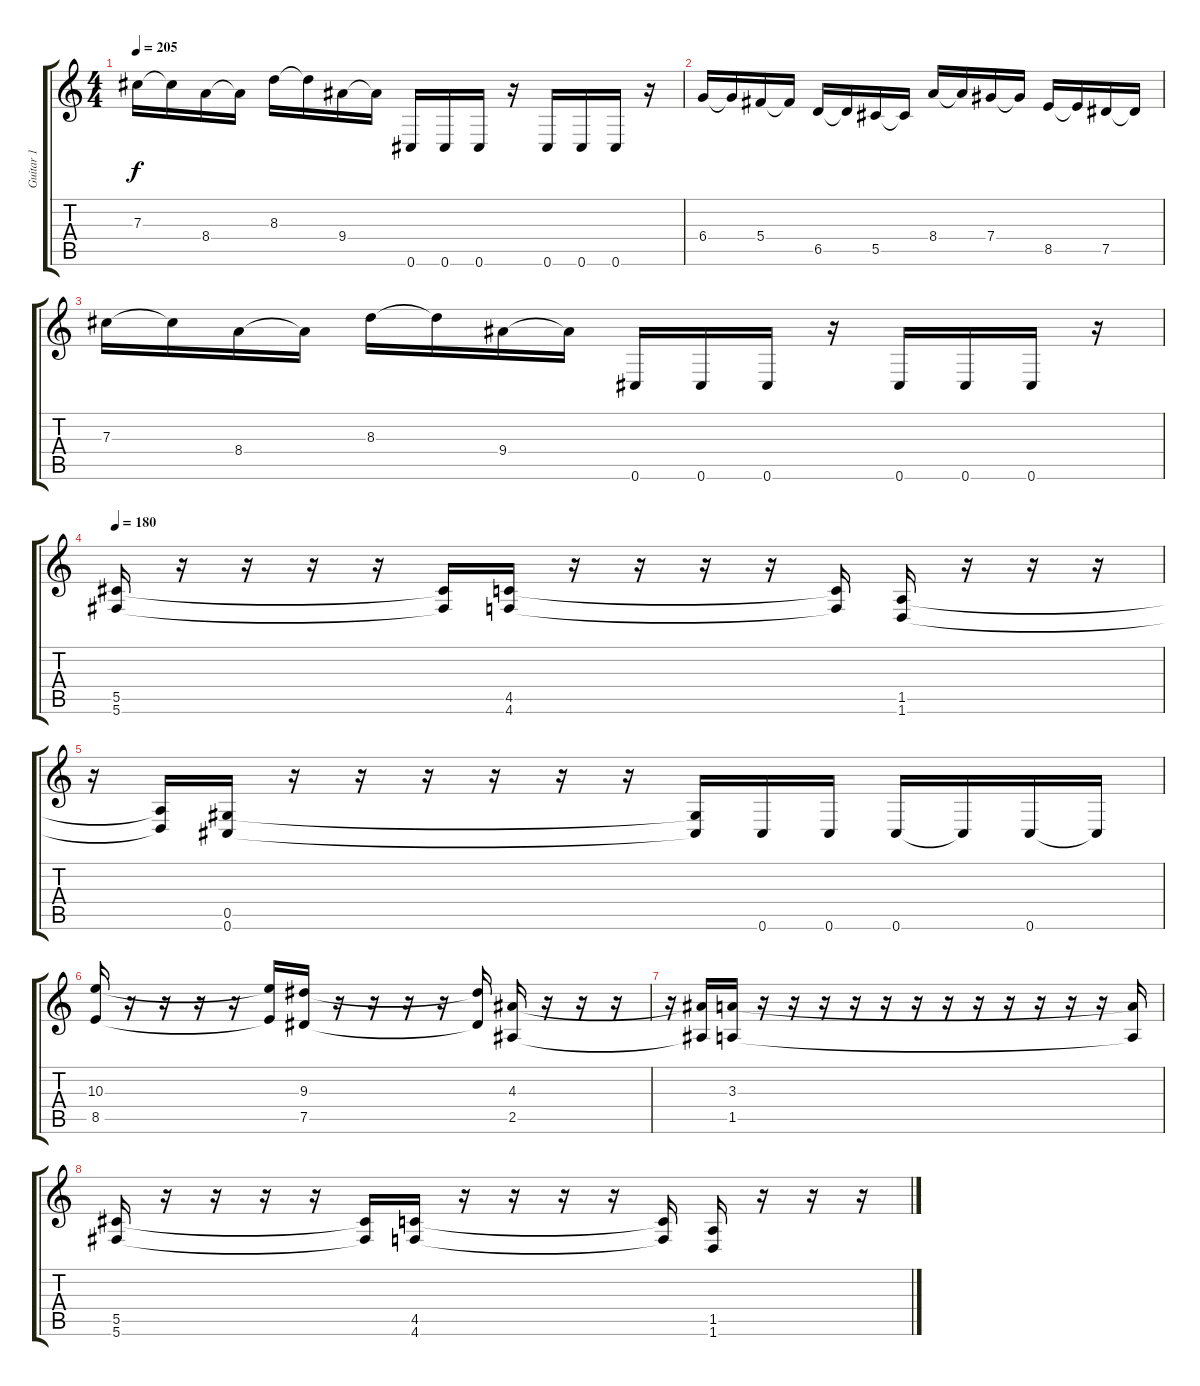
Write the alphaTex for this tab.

\track ("Guitar 1" "Guitar 1") {instrument distortionguitar}
\staff {score tabs}
\tuning (Eb4 Bb3 Gb3 Db3 Ab2 Db2) {hide}
\ts (4 4)
\tempo 205
\clef g2
\ks c
7.3.16{dy f} 7.3{t}.16 8.4.16 8.4{t}.16 8.3.16 8.3{t}.16 9.4.16 9.4{t}.16 0.6.16 0.6.16 0.6.16 r.16 0.6.16 0.6.16 0.6.16 r.16 |
6.4.16 6.4{t}.16 5.4.16 5.4{t}.16 6.5.16 6.5{t}.16 5.5.16 5.5{t}.16 8.4.16 8.4{t}.16 7.4.16 7.4{t}.16 8.5.16 8.5{t}.16 7.5.16 7.5{t}.16 |
7.3.16 7.3{t}.16 8.4.16 8.4{t}.16 8.3.16 8.3{t}.16 9.4.16 9.4{t}.16 0.6.16 0.6.16 0.6.16 r.16 0.6.16 0.6.16 0.6.16 r.16 |
\tempo 180
(5.5 5.6).16 r.16 r.16 r.16 r.16 (5.5{t} 5.6{t}).16 (4.5 4.6).16 r.16 r.16 r.16 r.16 (4.5{t} 4.6{t}).16 (1.5 1.6).16 r.16 r.16 r.16 |
r.16 (1.5{t} 1.6{t}).16 (0.5 0.6).16 r.16 r.16 r.16 r.16 r.16 r.16 (0.5{t} 0.6{t}).16 0.6.16 0.6.16 0.6.16 0.6{t}.16 0.6.16 0.6{t}.16 |
(10.3 8.5).16 r.16 r.16 r.16 r.16 (10.3{t} 8.5{t}).16 (9.3 7.5).16 r.16 r.16 r.16 r.16 (9.3{t} 7.5{t}).16 (4.3 2.5).16 r.16 r.16 r.16 |
r.16 (4.3{t} 2.5{t}).16 (3.3 1.5).16 r.16 r.16 r.16 r.16 r.16 r.16 r.16 r.16 r.16 r.16 r.16 r.16 (3.3{t} 1.5{t}).16 |
(5.5 5.6).16 r.16 r.16 r.16 r.16 (5.5{t} 5.6{t}).16 (4.5 4.6).16 r.16 r.16 r.16 r.16 (4.5{t} 4.6{t}).16 (1.5 1.6).16 r.16 r.16 r.16
